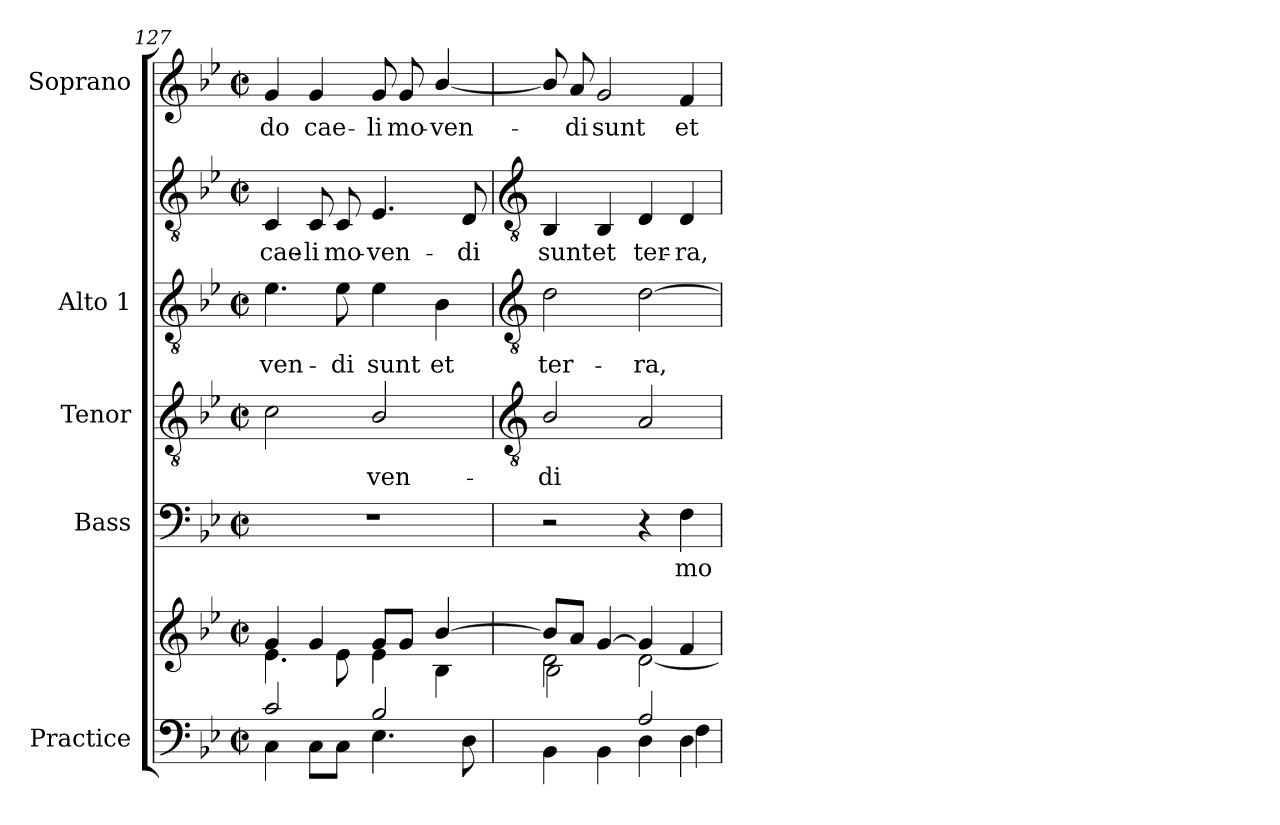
**kern	**kern	**kern	**text	**kern	**text	**kern	**text	**kern	**text	**kern	**text
*part5	*part5	*part4	*part4	*part3	*part3	*part2	*part2	*part2	*part2	*part1	*part1
*staff7	*staff6	*staff5	*staff5	*staff4	*staff4	*staff3	*staff3	*staff2	*staff2	*staff1	*staff1
*I"Practice	*	*I"Bass	*	*I"Tenor	*	*I"Alto 1	*	*	*	*I"Soprano	*
*	*	*I'B	*	*I'T	*	*I'A	*	*	*	*I'S	*
*clefF4	*clefG2	*clefF4	*	*clefGv2	*	*clefGv2	*	*clefGv2	*	*clefG2	*
*k[b-e-]	*k[b-e-]	*k[b-e-]	*	*k[b-e-]	*	*k[b-e-]	*	*k[b-e-]	*	*k[b-e-]	*
*B-:	*B-:	*B-:	*	*B-:	*	*B-:	*	*B-:	*	*B-:	*
*M2/2	*M2/2	*M2/2	*	*M2/2	*	*M2/2	*	*M2/2	*	*M2/2	*
*met(c|)	*met(c|)	*met(c|)	*	*met(c|)	*	*met(c|)	*	*met(c|)	*	*met(c|)	*
=127	=127	=127	=127	=127	=127	=127	=127	=127	=127	=127	=127
*^	*^	*	*	*	*	*	*	*	*	*	*
*	*^	*	*	*	*	*	*	*	*	*	*	*	*
!	!	!	!	!	!	!	!	!	!	!LO:LY:b	!	!LO:LY:b	!	!LO:LY:b
4C\	2c/	1ryy	4g/	4.e-\	1r	.	2c	.	4.e-	ven-	4C	-cae-	4g	-do
!	!	!	!	!	!	!	!	!	!	!	!	!LO:LY:b	!	!LO:LY:b
8C\L	.	.	4g/	.	.	.	.	.	.	.	8C	-li	4g	cae-
!	!	!	!	!	!	!	!	!	!	!LO:LY:b	!	!LO:LY:b	!	!
8C\J	.	.	.	8e-\	.	.	.	.	8e-	-di	8C	mo-	.	.
!	!	!	!	!	!	!	!	!LO:LY:b	!	!LO:LY:b	!	!LO:LY:b	!	!LO:LY:b
4.E-\	2B-/	.	8g/L	4e-\	.	.	2B-/	ven-	4e-	sunt	4.E-	-ven-	8g	-li
!	!	!	!	!	!	!	!	!	!	!	!	!	!	!LO:LY:b
.	.	.	8g/J	.	.	.	.	.	.	.	.	.	8g	mo-
!	!	!	!	!	!	!	!	!	!	!LO:LY:b	!	!	!	!LO:LY:b
.	.	.	[4b-/	4B-\	.	.	.	.	4B-	et	.	.	[4b-/	-ven-
!	!	!	!	!	!	!	!	!	!	!	!	!LO:LY:b	!	!
8D\	.	.	.	.	.	.	.	.	.	.	8D	-di	.	.
*	*	*	*v	*v	*	*	*	*	*	*	*	*	*	*
!!LO:LB:g=z
=128	=128	=128	=128	=128	=128	=128	=128	=128	=128	=128	=128	=128	=128
*	*	*	*	*	*	*clefGv2	*	*clefGv2	*	*clefGv2	*	*	*
*	*	*	*^	*	*	*	*	*	*	*	*	*	*
*	*	*	*	*^	*	*	*	*	*	*	*	*	*	*
!	!	!	!	!	!	!	!	!	!LO:LY:b	!	!LO:LY:b	!	!LO:LY:b	!	!
4BB-\	2ryy	2ryy	8b-/L]	2d\	2B-\	2r	.	2B-/	-di	2d	ter-	4BB-	sunt	8b-/]	.
!	!	!	!	!	!	!	!	!	!	!	!	!	!	!	!LO:LY:b
.	.	.	8a/J	.	.	.	.	.	.	.	.	.	.	8a	di
!	!	!	!	!	!	!	!	!	!	!	!	!	!LO:LY:b	!	!LO:LY:b
4BB-\	.	.	[4g/	.	.	.	.	.	.	.	.	4BB-	et	2g	sunt
!	!	!	!	!	!	!	!	!	!	!	!LO:LY:b	!	!LO:LY:b	!	!
4D\	2A/	4ryy	4g/]	[2d\	2ryy	4r	.	2A	.	[2d	-ra,	4D	ter-	.	.
!	!	!	!	!	!	!	!LO:LY:b	!	!	!	!	!	!LO:LY:b	!	!LO:LY:b
4D\	.	4F\	4f/	.	.	4F	mo-	.	.	.	.	4D	-ra,	4f	et
*v	*v	*v	*	*	*	*	*	*	*	*	*	*	*	*	*
*	*v	*v	*v	*	*	*	*	*	*	*	*	*	*
=	=	=	=	=	=	=	=	=	=	=	=
*-	*-	*-	*-	*-	*-	*-	*-	*-	*-	*-	*-
